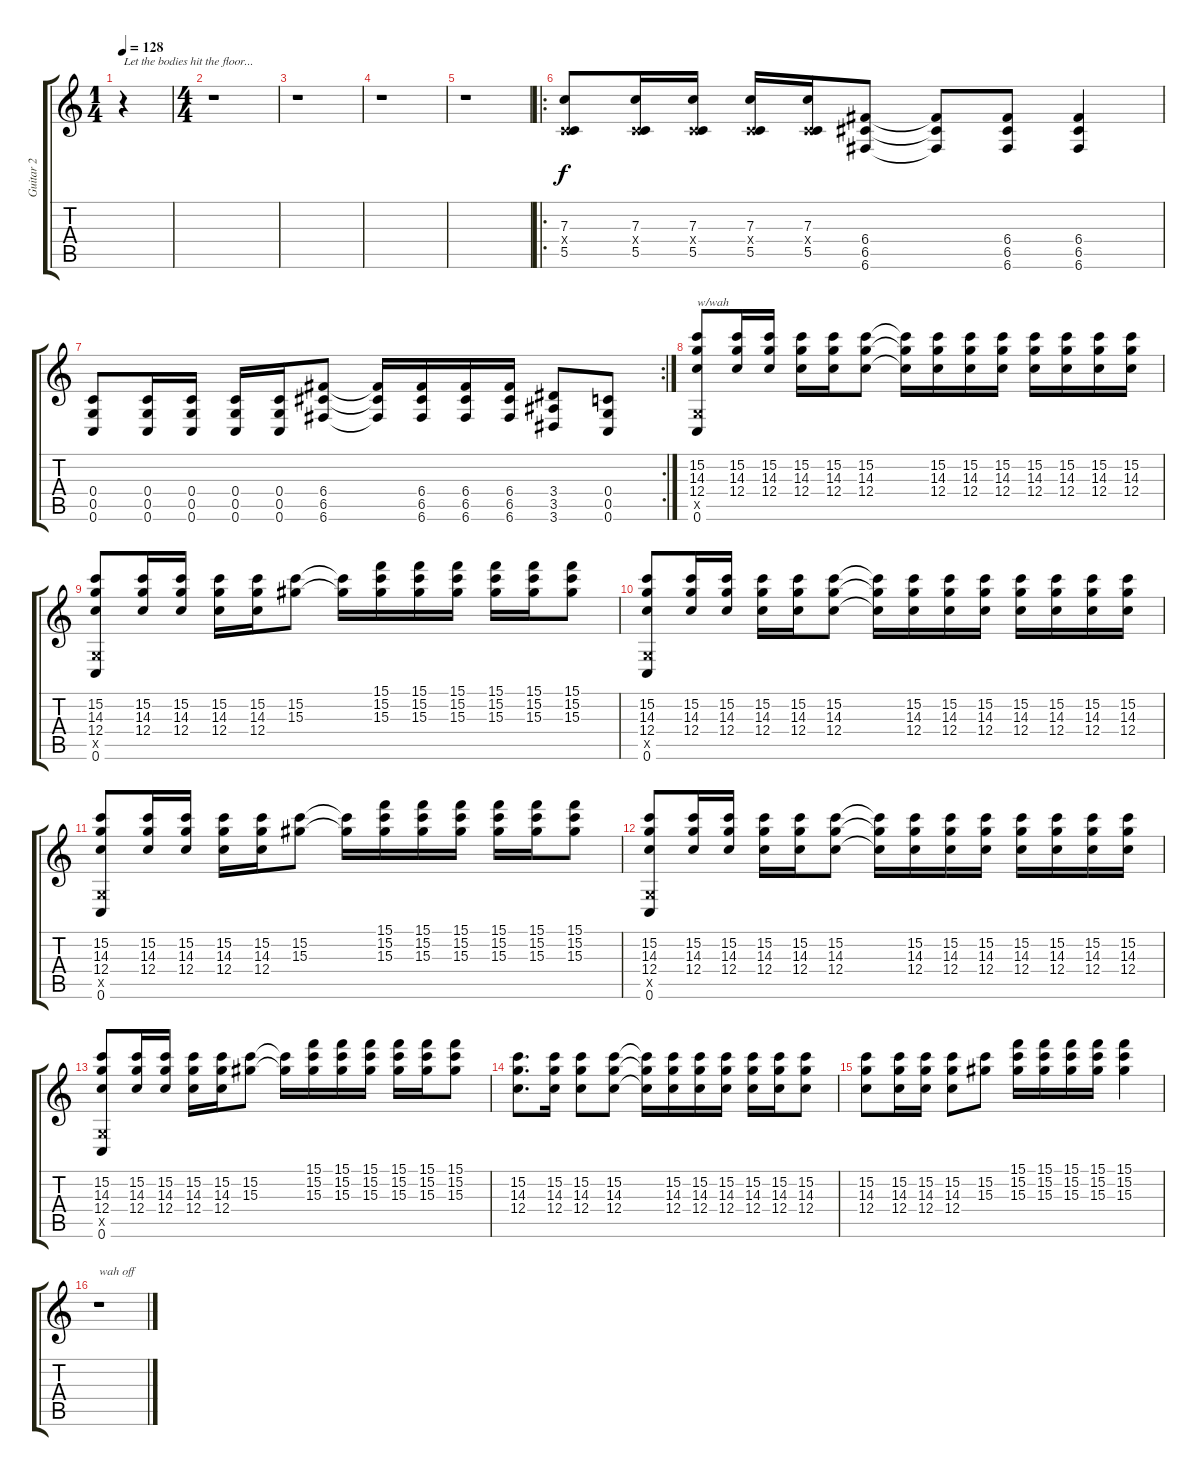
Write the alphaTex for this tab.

\track ("Guitar 2" "Guitar 2") {instrument distortionguitar}
\staff {score tabs}
\tuning (D4 A3 F3 C3 G2 C2) {hide}
\ts (1 4)
\tempo 128
\clef g2
\ks c
r.4{txt "Let the bodies hit the floor..." dy f instrument distortionguitar} |
\ts (4 4)
r.1 |
r.1 |
r.1 |
r.1 |
\ro
(7.3 0.4{x} 5.5).8 (7.3 0.4{x} 5.5).16 (7.3 0.4{x} 5.5).16 (7.3 0.4{x} 5.5).16 (7.3 0.4{x} 5.5).16 (6.4 6.5 6.6).8 (6.4{t} 6.5{t} 6.6{t}).8 (6.4 6.5 6.6).8 (6.4 6.5 6.6).4 |
\rc 2
(0.4 0.5 0.6).8 (0.4 0.5 0.6).16 (0.4 0.5 0.6).16 (0.4 0.5 0.6).16 (0.4 0.5 0.6).16 (6.4 6.5 6.6).8 (6.4{t} 6.5{t} 6.6{t}).16 (6.4 6.5 6.6).16 (6.4 6.5 6.6).16 (6.4 6.5 6.6).16 (3.4 3.5 3.6).8 (0.4 0.5 0.6).8 |
(15.2 14.3 12.4 0.5{x} 0.6).8{txt "w/wah"} (15.2 14.3 12.4).16 (15.2 14.3 12.4).16 (15.2 14.3 12.4).16 (15.2 14.3 12.4).16 (15.2 14.3 12.4).8 (15.2{t} 14.3{t} 12.4{t}).16 (15.2 14.3 12.4).16 (15.2 14.3 12.4).16 (15.2 14.3 12.4).16 (15.2 14.3 12.4).16 (15.2 14.3 12.4).16 (15.2 14.3 12.4).16 (15.2 14.3 12.4).16 |
(15.2 14.3 12.4 0.5{x} 0.6).8 (15.2 14.3 12.4).16 (15.2 14.3 12.4).16 (15.2 14.3 12.4).16 (15.2 14.3 12.4).16 (15.2 15.3).8 (15.2{t} 15.3{t}).16 (15.1 15.2 15.3).16 (15.1 15.2 15.3).16 (15.1 15.2 15.3).16 (15.1 15.2 15.3).16 (15.1 15.2 15.3).16 (15.1 15.2 15.3).8 |
(15.2 14.3 12.4 0.5{x} 0.6).8 (15.2 14.3 12.4).16 (15.2 14.3 12.4).16 (15.2 14.3 12.4).16 (15.2 14.3 12.4).16 (15.2 14.3 12.4).8 (15.2{t} 14.3{t} 12.4{t}).16 (15.2 14.3 12.4).16 (15.2 14.3 12.4).16 (15.2 14.3 12.4).16 (15.2 14.3 12.4).16 (15.2 14.3 12.4).16 (15.2 14.3 12.4).16 (15.2 14.3 12.4).16 |
(15.2 14.3 12.4 0.5{x} 0.6).8 (15.2 14.3 12.4).16 (15.2 14.3 12.4).16 (15.2 14.3 12.4).16 (15.2 14.3 12.4).16 (15.2 15.3).8 (15.2{t} 15.3{t}).16 (15.1 15.2 15.3).16 (15.1 15.2 15.3).16 (15.1 15.2 15.3).16 (15.1 15.2 15.3).16 (15.1 15.2 15.3).16 (15.1 15.2 15.3).8 |
(15.2 14.3 12.4 0.5{x} 0.6).8 (15.2 14.3 12.4).16 (15.2 14.3 12.4).16 (15.2 14.3 12.4).16 (15.2 14.3 12.4).16 (15.2 14.3 12.4).8 (15.2{t} 14.3{t} 12.4{t}).16 (15.2 14.3 12.4).16 (15.2 14.3 12.4).16 (15.2 14.3 12.4).16 (15.2 14.3 12.4).16 (15.2 14.3 12.4).16 (15.2 14.3 12.4).16 (15.2 14.3 12.4).16 |
(15.2 14.3 12.4 0.5{x} 0.6).8 (15.2 14.3 12.4).16 (15.2 14.3 12.4).16 (15.2 14.3 12.4).16 (15.2 14.3 12.4).16 (15.2 15.3).8 (15.2{t} 15.3{t}).16 (15.1 15.2 15.3).16 (15.1 15.2 15.3).16 (15.1 15.2 15.3).16 (15.1 15.2 15.3).16 (15.1 15.2 15.3).16 (15.1 15.2 15.3).8 |
(15.2 14.3 12.4).8{d} (15.2 14.3 12.4).16 (15.2 14.3 12.4).8 (15.2 14.3 12.4).8 (15.2{t} 14.3{t} 12.4{t}).16 (15.2 14.3 12.4).16 (15.2 14.3 12.4).16 (15.2 14.3 12.4).16 (15.2 14.3 12.4).16 (15.2 14.3 12.4).16 (15.2 14.3 12.4).8 |
(15.2 14.3 12.4).8 (15.2 14.3 12.4).16 (15.2 14.3 12.4).16 (15.2 14.3 12.4).8 (15.2 15.3).8 (15.1 15.2 15.3).16 (15.1 15.2 15.3).16 (15.1 15.2 15.3).16 (15.1 15.2 15.3).16 (15.1 15.2 15.3).4 |
r.1{txt "wah off"}
